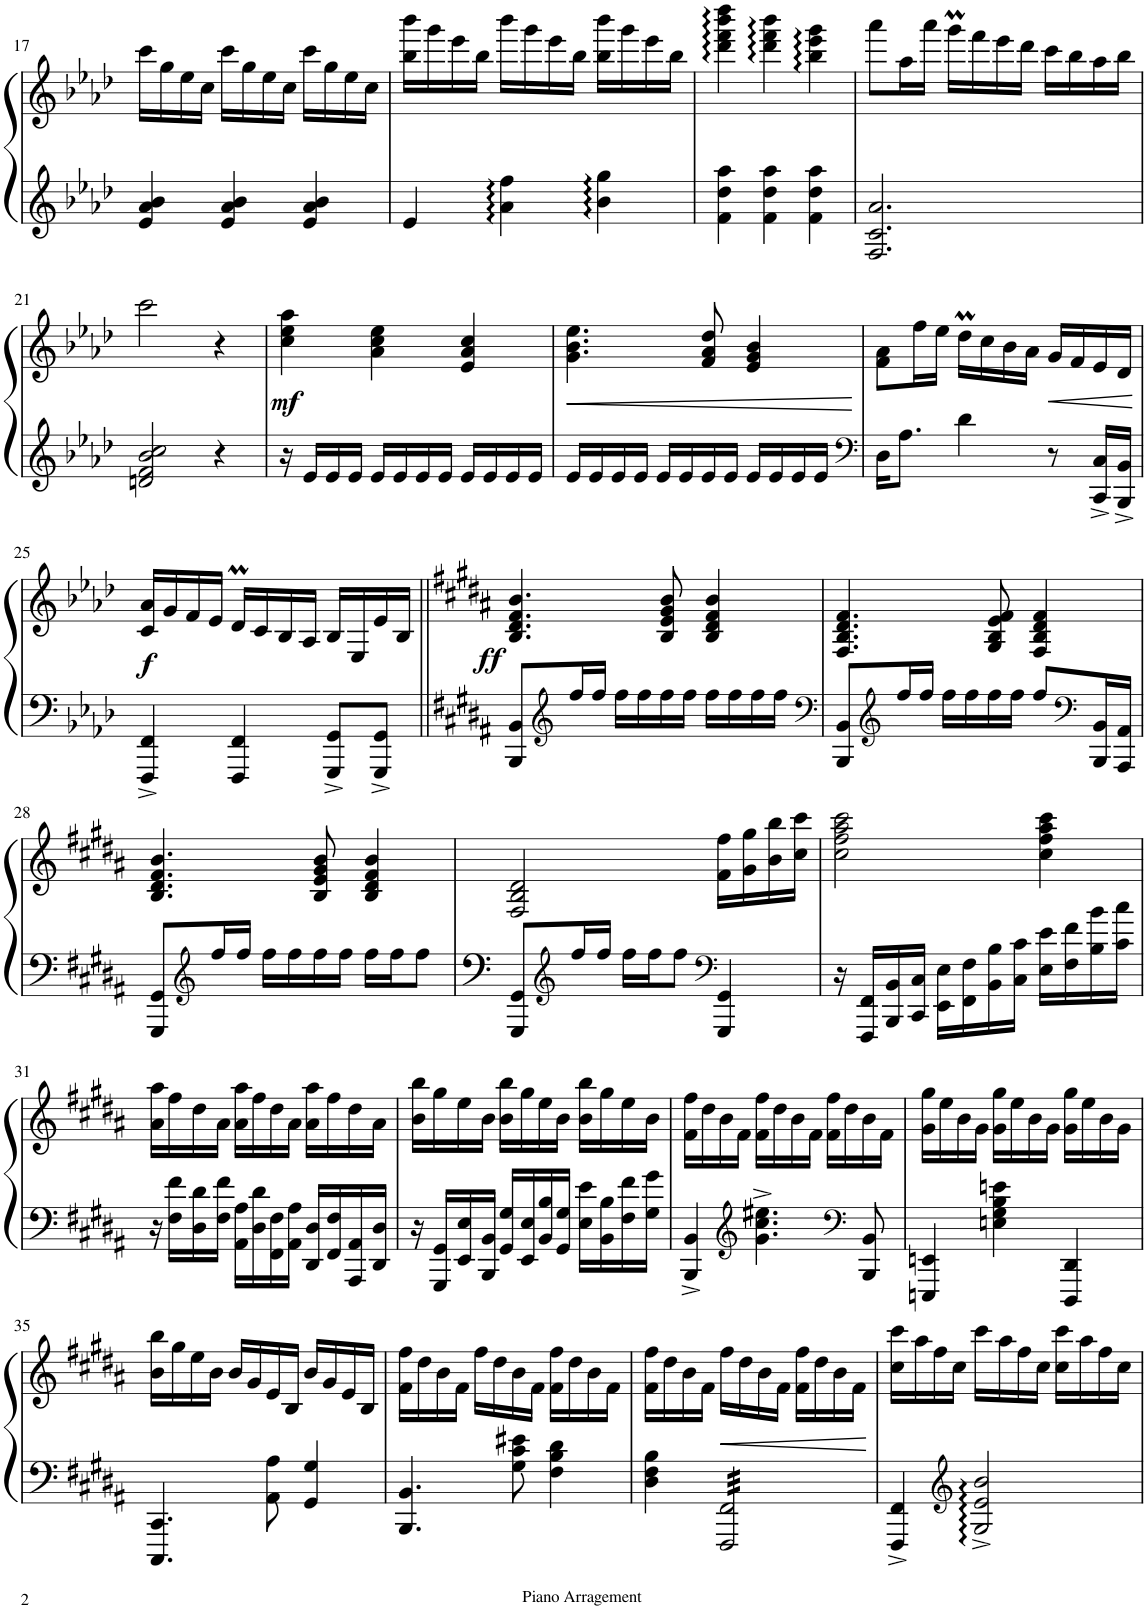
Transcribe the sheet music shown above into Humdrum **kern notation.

**kern	**kern	**dynam
*part1	*part1	*part1
*staff2	*staff1	*staff1/2
*I"Klavier	*	*
*I'Klav.	*	*
!!LO:PB:g=z
*clefG2	*clefG2	*
*k[b-e-a-d-]	*k[b-e-a-d-]	*
*M3/4	*M3/4	*
=17	=17	=17
4e-/ 4a-/ 4b-/	16ccc\LL	.
.	16gg\	.
.	16ee-\	.
.	16cc\JJ	.
4e-/ 4a-/ 4b-/	16ccc\LL	.
.	16gg\	.
.	16ee-\	.
.	16cc\JJ	.
4e-/ 4a-/ 4b-/	16ccc\LL	.
.	16gg\	.
.	16ee-\	.
.	16cc\JJ	.
=18	=18	=18
4e-/	16bb-\ 16bbb-\LL	.
.	16ggg\	.
.	16eee-\	.
.	16bb-\JJ	.
4a-\ 4ff\	16bbb-\LL	.
.	16ggg\	.
.	16eee-\	.
.	16bb-\JJ	.
4b-\ 4gg\	16bb-\ 16bbb-\LL	.
.	16ggg\	.
.	16eee-\	.
.	16bb-\JJ	.
=19	=19	=19
4f\ 4dd-\ 4aa-\	4ddd-\ 4fff\ 4bbb-\ 4dddd-\	.
4f\ 4dd-\ 4aa-\	4ddd-\ 4fff\ 4bbb-\	.
4f\ 4dd-\ 4aa-\	4bb-\ 4eee-\ 4ggg\	.
=20	=20	=20
2.F/ 2.c/ 2.a-/	8aaa-\L	.
.	16aa-\L	.
.	16aaa-\JJ	.
.	16gggm\LL	.
.	16fff\	.
.	16eee-\	.
.	16ddd-\JJ	.
.	16ccc\LL	.
.	16bb-\	.
.	16aa-\	.
.	16bb-\JJ	.
!!LO:LB:g=z
=21	=21	=21
2dn/ 2f/ 2b-/ 2cc/	2ccc\	.
4r	4r	.
=22	=22	=22
!	!	!LO:DY:b
16r	4cc\ 4ee-\ 4aa-\	mf
16e-/LL	.	.
16e-/	.	.
16e-/JJ	.	.
16e-/LL	4a-\ 4cc\ 4ee-\	.
16e-/	.	.
16e-/	.	.
16e-/JJ	.	.
16e-/LL	4e-/ 4a-/ 4cc/	.
16e-/	.	.
16e-/	.	.
16e-/JJ	.	.
=23	=23	=23
16e-/LL	4.g\ 4.b-\ 4.ee-\	.
16e-/	.	.
16e-/	.	.
16e-/JJ	.	.
16e-/LL	.	.
16e-/	.	.
16e-/	8f/ 8a-/ 8dd-/	.
16e-/JJ	.	.
16e-/LL	4e-/ 4g/ 4b-/	.
16e-/	.	.
16e-/	.	.
16e-/JJ	.	.
=24	=24	=24
*clefF4	*	*
16D-\KL	8f\ 8a-\L	.
8.A-\J	.	.
.	16ff\L	.
.	16ee-\JJ	.
4d-\	16dd-M\LL	.
.	16cc\	.
.	16b-\	.
.	16a-\JJ	.
8r	16g/LL	.
.	16f/	.
16CC/^ 16C/^LL	16e-/	.
16BBB-/^ 16BB-/^JJ	16d-/JJ	.
!!LO:LB:g=z
=25	=25	=25
!	!	!LO:DY:a=2
4FFF/^ 4FF/^	16c/ 16a-/LL	f
.	16g/	.
.	16f/	.
.	16e-/JJ	.
4FFF/ 4FF/	16d-M/LL	.
.	16c/	.
.	16B-/	.
.	16A-/JJ	.
8GGG/^ 8GG/^L	16B-/LL	.
.	16E-/	.
8GGG/^ 8GG/^J	16e-/	.
.	16B-/JJ	.
=26||	=26||	=26||
*k[f#c#g#d#a#]	*k[f#c#g#d#a#]	*
!	!	!LO:DY:a=2
8BBB/ 8BB/L	4.B/ 4.d#/ 4.f#/ 4.b/	ff
*clefG2	*	*
16ff#/L	.	.
16ff#/JJ	.	.
16ff#\LL	.	.
16ff#\	.	.
16ff#\	8B/ 8e/ 8g#/ 8b/	.
16ff#\JJ	.	.
16ff#\LL	4B/ 4d#/ 4f#/ 4b/	.
16ff#\	.	.
16ff#\	.	.
16ff#\JJ	.	.
=27	=27	=27
*clefF4	*	*
8BBB/ 8BB/L	4.F#/ 4.B/ 4.d#/ 4.f#/	.
*clefG2	*	*
16ff#/L	.	.
16ff#/JJ	.	.
16ff#\LL	.	.
16ff#\	.	.
16ff#\	8G#/ 8B/ 8e/ 8f#/	.
16ff#\JJ	.	.
8ff#/L	4F#/ 4B/ 4d#/ 4f#/	.
*clefF4	*	*
16BBB/ 16BB/L	.	.
16AAA#/ 16AA#/JJ	.	.
!!LO:LB:g=z
=28	=28	=28
8GGG#/ 8GG#/L	4.B/ 4.d#/ 4.f#/ 4.b/	.
*clefG2	*	*
16ff#/L	.	.
16ff#/JJ	.	.
16ff#\LL	.	.
16ff#\	.	.
16ff#\	8B/ 8e/ 8g#/ 8b/	.
16ff#\JJ	.	.
16ff#\LL	4B/ 4d#/ 4f#/ 4b/	.
16ff#\J	.	.
8ff#\J	.	.
=29	=29	=29
8GGG#/ 8GG#/L	2F#/ 2B/ 2d#/	.
*clefG2	*	*
16ff#/L	.	.
16ff#/JJ	.	.
16ff#\LL	.	.
16ff#\J	.	.
8ff#\J	.	.
*clefF4	*	*
4GGG#/ 4GG#/	16f#\ 16ff#\LL	.
.	16g#\ 16gg#\	.
.	16b\ 16bb\	.
.	16cc#\ 16ccc#\JJ	.
=30	=30	=30
16r	2cc#\ 2ff#\ 2aa#\ 2ccc#\	.
16FFF#/ 16FF#/LL	.	.
16BBB/ 16BB/	.	.
16CC#/ 16C#/JJ	.	.
16EE\ 16E\LL	.	.
16FF#\ 16F#\	.	.
16BB\ 16B\	.	.
16C#\ 16c#\JJ	.	.
16E\ 16e\LL	4cc#\ 4ff#\ 4aa#\ 4ccc#\	.
16F#\ 16f#\	.	.
16B\ 16b\	.	.
16c#\ 16cc#\JJ	.	.
!!LO:LB:g=z
=31	=31	=31
16r	16a#\ 16aa#\LL	.
16F#\ 16f#\LL	16ff#\	.
16D#\ 16d#\	16dd#\	.
16F#\ 16f#\JJ	16a#\JJ	.
16AA#\ 16A#\LL	16a#\ 16aa#\LL	.
16D#\ 16d#\	16ff#\	.
16FF#\ 16F#\	16dd#\	.
16AA#\ 16A#\JJ	16a#\JJ	.
16DD#/ 16D#/LL	16a#\ 16aa#\LL	.
16FF#/ 16F#/	16ff#\	.
16AAA#/ 16AA#/	16dd#\	.
16DD#/ 16D#/JJ	16a#\JJ	.
=32	=32	=32
16r	16b\ 16bb\LL	.
16GGG#/ 16GG#/LL	16gg#\	.
16EE/ 16E/	16ee\	.
16BBB/ 16BB/JJ	16b\JJ	.
16GG#/ 16G#/LL	16b\ 16bb\LL	.
16EE/ 16E/	16gg#\	.
16BB/ 16B/	16ee\	.
16GG#/ 16G#/JJ	16b\JJ	.
16E\ 16e\LL	16b\ 16bb\LL	.
16BB\ 16B\	16gg#\	.
16F#\ 16f#\	16ee\	.
16G#\ 16g#\JJ	16b\JJ	.
=33	=33	=33
4BBB/^ 4BB/^	16f#\ 16ff#\LL	.
.	16dd#\	.
.	16b\	.
.	16f#\JJ	.
*clefG2	*	*
4.g#\^ 4.cc#\^ 4.ee#X\^	16f#\ 16ff#\LL	.
.	16dd#\	.
.	16b\	.
.	16f#\JJ	.
.	16f#\ 16ff#\LL	.
.	16dd#\	.
*clefF4	*	*
8BBB/ 8BB/	16b\	.
.	16f#\JJ	.
=34	=34	=34
4EEEn/ 4EEn/	16g#\ 16gg#\LL	.
.	16ee\	.
.	16b\	.
.	16g#\JJ	.
4En\ 4G#\ 4B\ 4en\	16g#\ 16gg#\LL	.
.	16ee\	.
.	16b\	.
.	16g#\JJ	.
4DDD#/ 4DD#/	16g#\ 16gg#\LL	.
.	16ee\	.
.	16b\	.
.	16g#\JJ	.
!!LO:LB:g=z
=35	=35	=35
4.CCC#/ 4.CC#/	16b\ 16bb\LL	.
.	16gg#\	.
.	16ee\	.
.	16b\JJ	.
.	16b/LL	.
.	16g#/	.
8AA#\ 8A#\	16e/	.
.	16B/JJ	.
4GG#/ 4G#/	16b/LL	.
.	16g#/	.
.	16e/	.
.	16B/JJ	.
=36	=36	=36
4.BBB/ 4.BB/	16f#\ 16ff#\LL	.
.	16dd#\	.
.	16b\	.
.	16f#\JJ	.
.	16ff#\LL	.
.	16dd#\	.
8G#\ 8c#\ 8e#X\	16b\	.
.	16f#\JJ	.
4F#\ 4B\ 4d#\	16f#\ 16ff#\LL	.
.	16dd#\	.
.	16b\	.
.	16f#\JJ	.
=37	=37	=37
4D#\ 4F#\ 4B\	16f#\ 16ff#\LL	.
.	16dd#\	.
.	16b\	.
.	16f#\JJ	.
*tremolo	*	*
32FFF#/ 32FF#/LLL	16ff#\LL	.
32FFF#/ 32FF#/	.	.
32FFF#/ 32FF#/	16dd#\	.
32FFF#/ 32FF#/	.	.
32FFF#/ 32FF#/	16b\	.
32FFF#/ 32FF#/	.	.
32FFF#/ 32FF#/	16f#\JJ	.
32FFF#/ 32FF#/	.	.
32FFF#/ 32FF#/	16f#\ 16ff#\LL	.
32FFF#/ 32FF#/	.	.
32FFF#/ 32FF#/	16dd#\	.
32FFF#/ 32FF#/	.	.
32FFF#/ 32FF#/	16b\	.
32FFF#/ 32FF#/	.	.
32FFF#/ 32FF#/	16f#\JJ	.
32FFF#/ 32FF#/JJJ	.	.
*Xtremolo	*	*
=38	=38	=38
4FFF#/^ 4FF#/^	16cc#\ 16ccc#\LL	.
.	16aa#\	.
.	16ff#\	.
.	16cc#\JJ	.
*clefG2	*	*
2G#/^ 2e/^ 2b/^	16ccc#\LL	.
.	16aa#\	.
.	16ff#\	.
.	16cc#\JJ	.
.	16cc#\ 16ccc#\LL	.
.	16aa#\	.
.	16ff#\	.
.	16cc#\JJ	.
=	=	=
*-	*-	*-
